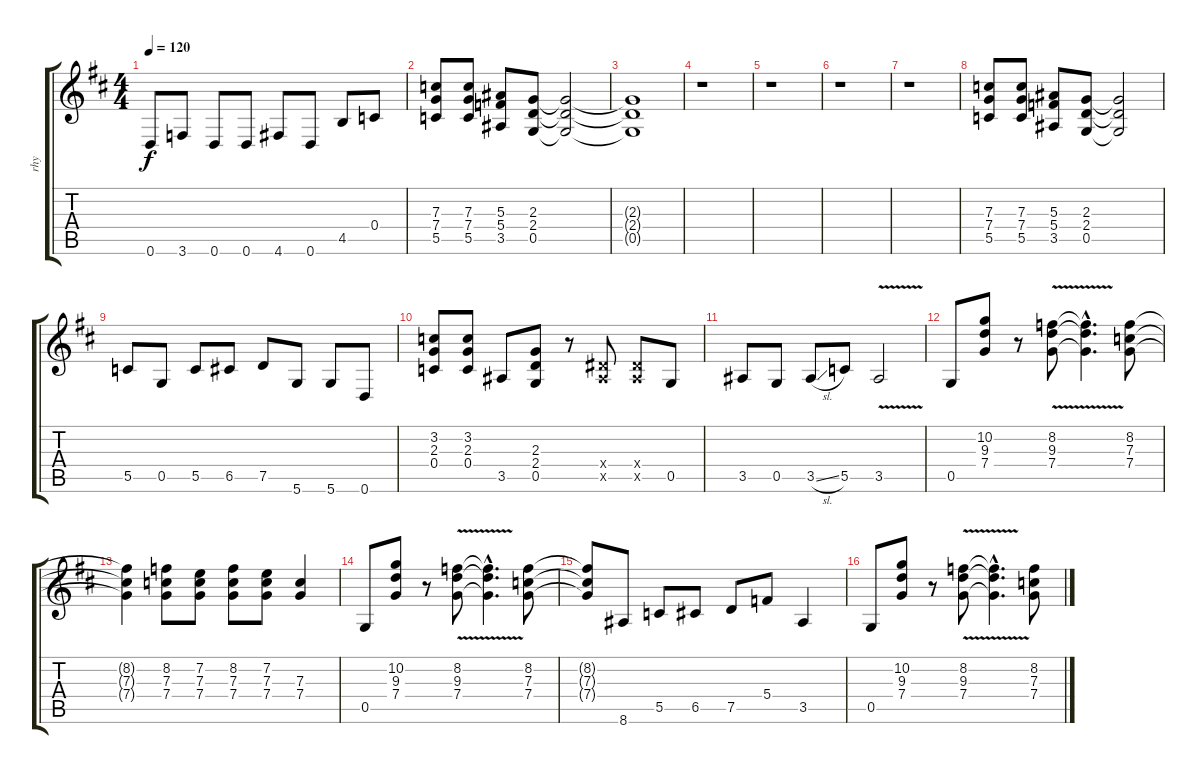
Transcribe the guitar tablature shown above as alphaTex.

\track ("rhy" "rhy") {instrument distortionguitar}
\staff {score tabs}
\tuning (D4 A3 F3 C3 G2 D2) {hide}
\ts (4 4)
\tempo 120
\clef g2
\ks d
0.6.8{dy f} 3.6.8 0.6.8 0.6.8 4.6.8 0.6.8 4.5.8 0.4.8 |
(7.3 7.4 5.5).8 (7.3 7.4 5.5).8 (5.3 5.4 3.5).8 (2.3 2.4 0.5).8 (2.3{t} 2.4{t} 0.5{t}).2 |
(2.3{t} 2.4{t} 0.5{t}).1 |
r.1 |
r.1 |
r.1 |
r.1 |
(7.3 7.4 5.5).8 (7.3 7.4 5.5).8 (5.3 5.4 3.5).8 (2.3 2.4 0.5).8 (2.3{t} 2.4{t} 0.5{t}).2 |
5.5.8 0.5.8 5.5.8 6.5.8 7.5.8 5.6.8 5.6.8 0.6.8 |
(3.2 2.3 0.4).8 (3.2 2.3 0.4).8 3.5.8 (2.3 2.4 0.5).8 r.8 (3.4{x} 3.5{x}).8 (3.4{x} 3.5{x}).8 0.5.8 |
3.5.8 0.5.8 3.5{sl}.8 5.5.8 3.5{v}.2 |
0.5.8 (10.2 9.3 7.4).8 r.8 (8.2{v} 9.3{v} 7.4{v}).8 (8.2{hac t} 9.3{hac t} 7.4{hac t}).4{d} (8.2 7.3 7.4).8 |
(8.2{t} 7.3{t} 7.4{t}).4 (8.2 7.3 7.4).8 (7.2 7.3 7.4).8 (8.2 7.3 7.4).8 (7.2 7.3 7.4).8 (7.3 7.4).4 |
0.5.8 (10.2 9.3 7.4).8 r.8 (8.2{v} 9.3{v} 7.4{v}).8 (8.2{hac t} 9.3{hac t} 7.4{hac t}).4{d} (8.2 7.3 7.4).8 |
(8.2{t} 7.3{t} 7.4{t}).8 8.6.8 5.5.8 6.5.8 7.5.8 5.4.8 3.5.4 |
0.5.8 (10.2 9.3 7.4).8 r.8 (8.2{v} 9.3{v} 7.4{v}).8 (8.2{hac t} 9.3{hac t} 7.4{hac t}).4{d} (8.2 7.3 7.4).8
